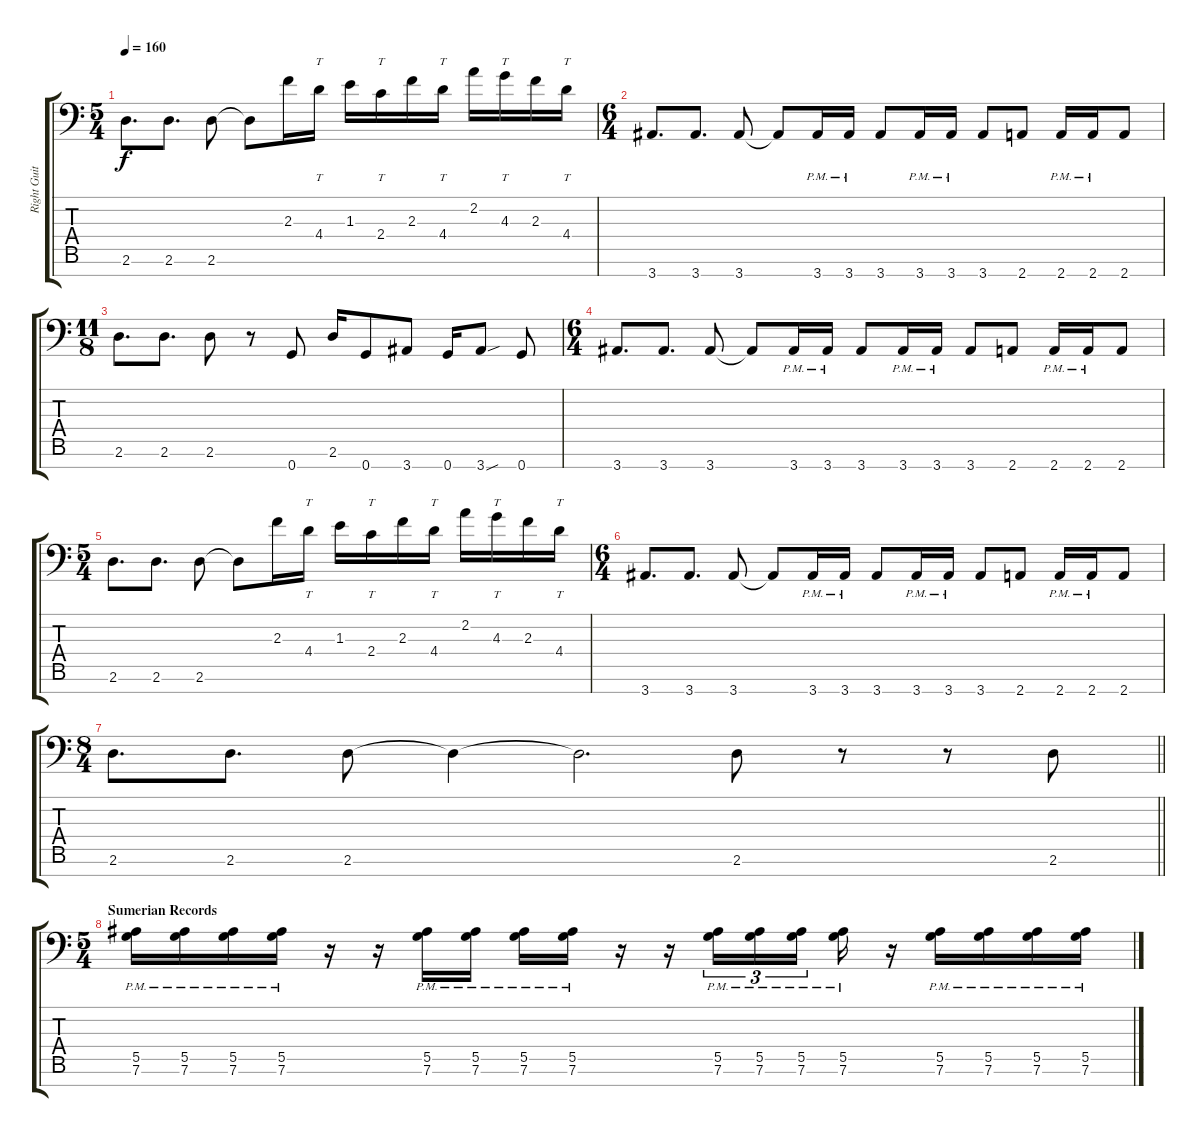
\track ("Right Guitar" "Right Guit") {instrument distortionguitar}
\staff {score tabs}
\tuning (C4 G3 Eb3 Bb2 F2 C2 G1) {hide}
\ts (5 4)
\tempo 160
\clef f4
\ks c
2.6.8{d dy f} 2.6.8{d} 2.6.8 2.6{t}.8 2.3.16 4.4.16{tt} 1.3.16 2.4.16{tt} 2.3.16 4.4.16{tt} 2.2.16 4.3.16{tt} 2.3.16 4.4.16{tt} |
\ts (6 4)
3.7.8{d} 3.7.8{d} 3.7.8 3.7{t}.8 3.7{pm}.16 3.7{pm}.16 3.7.8 3.7{pm}.16 3.7{pm}.16 3.7.8 2.7.8 2.7{pm}.16 2.7{pm}.16 2.7.8 |
\ts (11 8)
2.6.8{d} 2.6.8{d} 2.6.8 r.8 0.7.8 2.6.16 0.7.8 3.7.8 0.7.16 3.7{sou}.8 0.7.8 |
\ts (6 4)
3.7.8{d} 3.7.8{d} 3.7.8 3.7{t}.8 3.7{pm}.16 3.7{pm}.16 3.7.8 3.7{pm}.16 3.7{pm}.16 3.7.8 2.7.8 2.7{pm}.16 2.7{pm}.16 2.7.8 |
\ts (5 4)
2.6.8{d} 2.6.8{d} 2.6.8 2.6{t}.8 2.3.16 4.4.16{tt} 1.3.16 2.4.16{tt} 2.3.16 4.4.16{tt} 2.2.16 4.3.16{tt} 2.3.16 4.4.16{tt} |
\ts (6 4)
3.7.8{d} 3.7.8{d} 3.7.8 3.7{t}.8 3.7{pm}.16 3.7{pm}.16 3.7.8 3.7{pm}.16 3.7{pm}.16 3.7.8 2.7.8 2.7{pm}.16 2.7{pm}.16 2.7.8 |
\ts (8 4)
\barLineRight lightlight
2.6.8{d} 2.6.8{d} 2.6.8 2.6{t}.4 2.6{t}.2{d} 2.6.8 r.8 r.8 2.6.8 |
\ts (5 4)
\section ("" "Sumerian Records")
(5.5{pm} 7.6{pm}).16 (5.5{pm} 7.6{pm}).16 (5.5{pm} 7.6{pm}).16 (5.5{pm} 7.6{pm}).16 r.16 r.16 (5.5{pm} 7.6{pm}).16 (5.5{pm} 7.6{pm}).16 (5.5{pm} 7.6{pm}).16 (5.5{pm} 7.6{pm}).16 r.16 r.16 (5.5{pm} 7.6{pm}).16{tu (3 2)} (5.5{pm} 7.6{pm}).16{tu (3 2)} (5.5{pm} 7.6{pm}).16{tu (3 2) beam splitsecondary} (5.5{pm} 7.6{pm}).16 r.16 (5.5{pm} 7.6{pm}).16 (5.5{pm} 7.6{pm}).16 (5.5{pm} 7.6{pm}).16 (5.5{pm} 7.6{pm}).16
